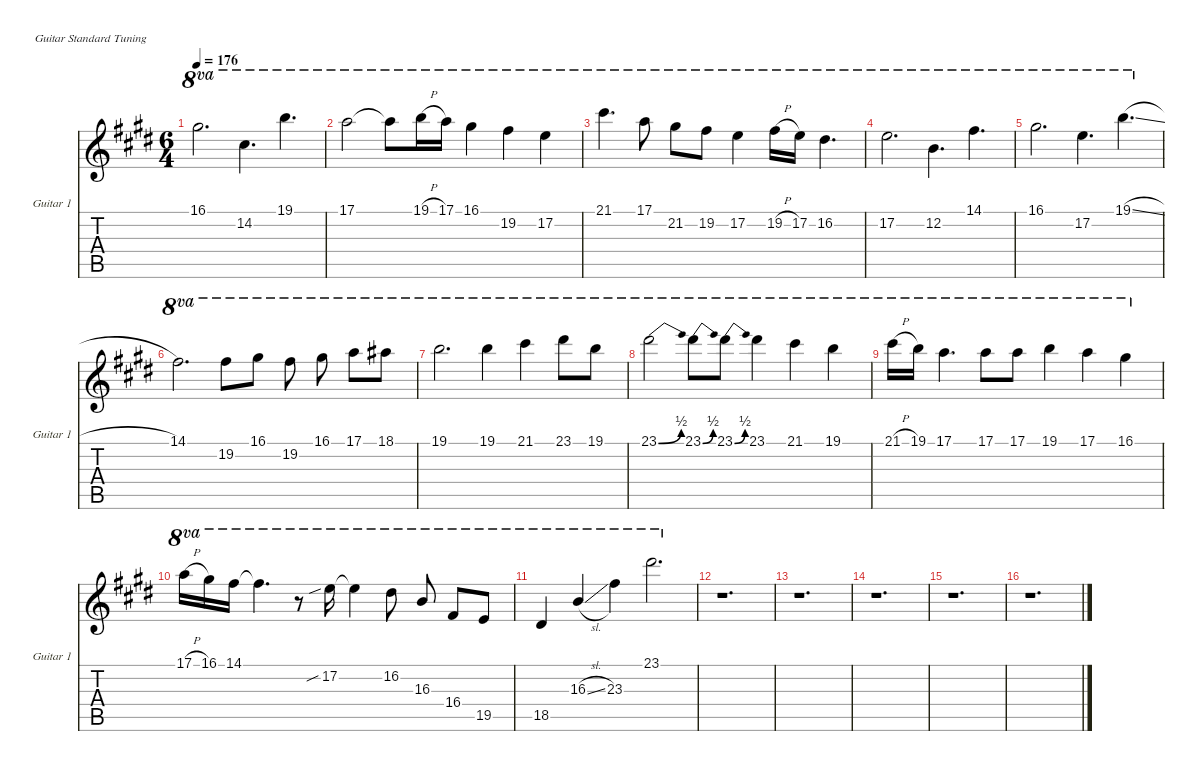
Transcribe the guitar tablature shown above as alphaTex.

\defaultSystemsLayout 4
\hideDynamics
\bracketExtendMode nobrackets
\useSystemSignSeparator
\singleTrackTrackNamePolicy allsystems
\multiTrackTrackNamePolicy allsystems
\firstSystemTrackNameMode fullname
\otherSystemsTrackNameMode fullname
\firstSystemTrackNameOrientation horizontal
\otherSystemsTrackNameOrientation horizontal
\track ("Guitar 1" "n.guit.") {instrument acousticguitarnylon}
\staff {score tabs}
\tuning (E4 B3 G3 D3 A2 E2)
\ts (6 4)
\tempo 176
\clef g2
\ks e
16.1{acc #}.2{d ot 8va dy ff beam Down} 14.2{acc #}.4{d ot 8va beam Down} 19.1{acc forcenatural}.4{d ot 8va beam Down} |
17.1{acc forcenatural}.2{ot 8va beam Down} 17.1{t acc forcenatural}.8{ot 8va dy f beam Down} 19.1{h acc forcenatural}.16{ot 8va dy ff beam Down} 17.1{acc forcenatural}.16{ot 8va beam Down} 16.1{acc #}.4{ot 8va beam Down} 19.2{acc #}.4{ot 8va beam Down} 17.2{acc forcenatural}.4{ot 8va beam Down} |
21.1{acc #}.4{d ot 8va beam Down} 17.1{acc forcenatural}.8{ot 8va beam Down} 21.2{acc #}.8{ot 8va beam Down} 19.2{acc #}.8{ot 8va beam Down} 17.2{acc forcenatural}.4{ot 8va beam Down} 19.2{h acc #}.16{ot 8va beam Down} 17.2{acc forcenatural}.16{ot 8va beam Down} 16.2{acc #}.4{d ot 8va dy f beam Down} |
17.2{acc forcenatural}.2{d ot 8va dy ff beam Down} 12.2{acc forcenatural}.4{d ot 8va beam Down} 14.1{acc #}.4{d ot 8va beam Down} |
16.1{acc #}.2{d ot 8va beam Down} 17.2{acc forcenatural}.4{d ot 8va beam Down} 19.1{sl acc forcenatural}.4{d ot 8va beam Down} |
14.1{acc #}.2{d ot 8va dy f beam Down} 19.2{acc #}.8{ot 8va dy ff beam Down} 16.1{acc #}.8{ot 8va beam Down} 19.2{acc #}.8{ot 8va beam Down beam split} 16.1{acc #}.8{ot 8va beam Down} 17.1{acc forcenatural}.8{ot 8va beam Down} 18.1{acc #}.8{ot 8va beam Down} |
19.1{acc forcenatural}.2{d ot 8va beam Down} 19.1{acc forcenatural}.4{ot 8va beam Down} 21.1{acc #}.4{ot 8va beam Down} 23.1{acc #}.8{ot 8va beam Down} 19.1{acc forcenatural}.8{ot 8va beam Down} |
23.1{be (bend 0 0 15 2) acc #}.2{ot 8va beam Down} 23.1{be (bend 0 0 15 2) acc #}.8{ot 8va beam Down} 23.1{be (bend 0 0 15 2) acc #}.8{ot 8va beam Down} 23.1{acc #}.4{ot 8va beam Down} 21.1{acc #}.4{ot 8va beam Down} 19.1{acc forcenatural}.4{ot 8va beam Down} |
21.1{h acc #}.16{ot 8va beam Down} 19.1{acc forcenatural}.16{ot 8va beam Down} 17.1{acc forcenatural}.4{d ot 8va beam Down} 17.1{acc forcenatural}.8{ot 8va beam Down} 17.1{acc forcenatural}.8{ot 8va beam Down} 19.1{acc forcenatural}.4{ot 8va beam Down} 17.1{acc forcenatural}.4{ot 8va beam Down} 16.1{acc #}.4{ot 8va beam Down} |
17.1{h acc forcenatural}.16{ot 8va beam Down} 16.1{acc #}.16{ot 8va beam Down} 14.1{acc #}.16{ot 8va beam Down} 14.1{t acc #}.4{d ot 8va dy f beam Down} r.8{ot 8va beam Down} 17.2{sib acc forcenatural}.16{ot 8va dy ff beam Down} 17.2{t acc forcenatural}.4{ot 8va dy f beam Down} 16.2{acc #}.8{ot 8va dy ff beam Down beam split} 16.3{acc forcenatural}.8{ot 8va beam Up} 16.4{acc #}.8{ot 8va beam Up} 19.5{acc forcenatural}.8{ot 8va beam Up} |
18.5{acc #}.4{ot 8va beam Up} 16.3{sl acc forcenatural}.4{ot 8va beam Up} 23.3{acc #}.4{ot 8va beam Down} 23.1{acc #}.2{d ot 8va beam Down} |
r.1{d beam Down} |
r.1{d beam Down} |
r.1{d beam Down} |
r.1{d beam Down} |
r.1{d beam Down}
